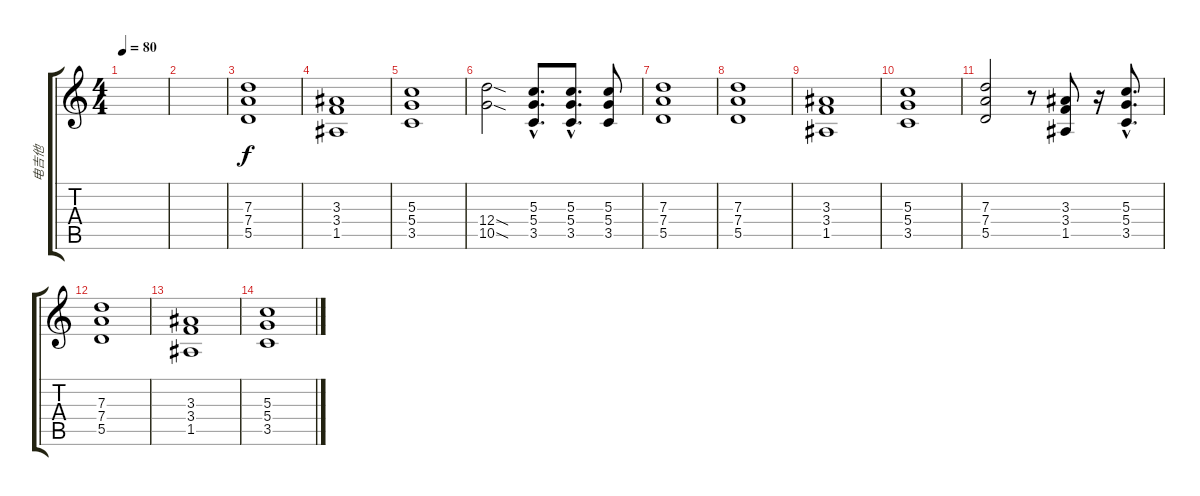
\track ("电吉他" "电吉他") {instrument overdrivenguitar}
\staff {score tabs}
\tuning (E4 B3 G3 D3 A2 E2) {hide}
\ts (4 4)
\tempo 80
\clef g2
\ks c
|
|
(7.3 7.4 5.5).1 |
(3.3 3.4 1.5).1 |
(5.3 5.4 3.5).1 |
(12.4{sod} 10.5{sod}).2 (5.3{hac} 5.4{hac} 3.5{hac}).8{d} (5.3{hac} 5.4{hac} 3.5{hac}).8{d} (5.3 5.4 3.5).8 |
(7.3 7.4 5.5).1 |
(7.3 7.4 5.5).1 |
(3.3 3.4 1.5).1 |
(5.3 5.4 3.5).1 |
(7.3 7.4 5.5).2 r.8 (3.3 3.4 1.5).8 r.16 (5.3{hac} 5.4{hac} 3.5{hac}).8{d} |
(7.3 7.4 5.5).1 |
(3.3 3.4 1.5).1 |
(5.3 5.4 3.5).1
